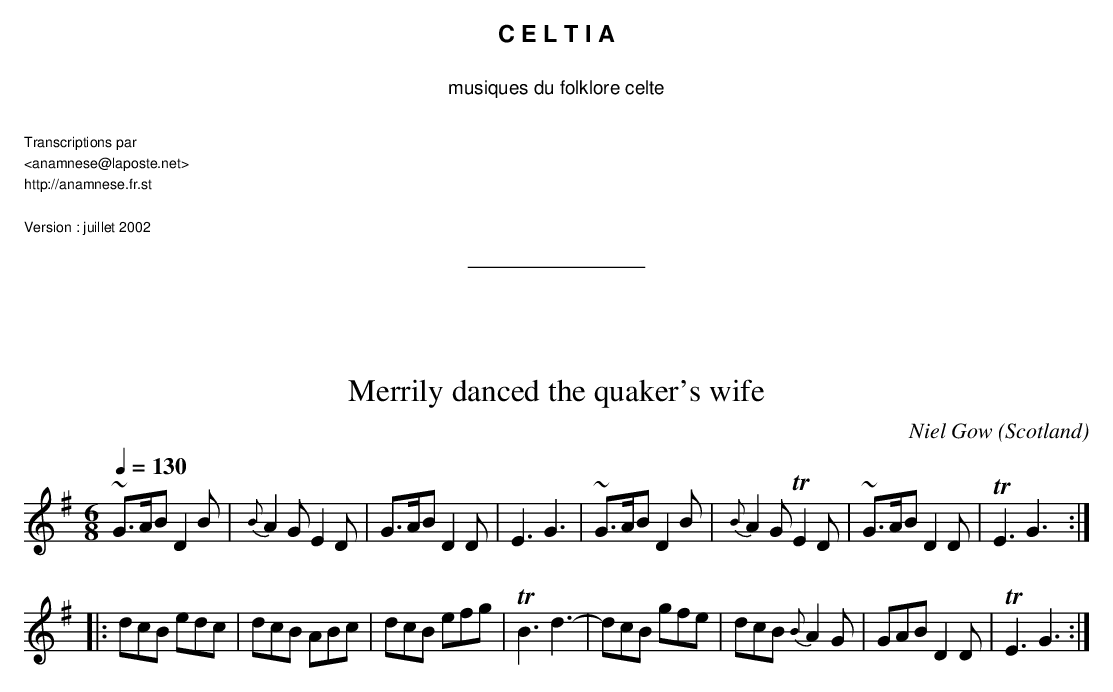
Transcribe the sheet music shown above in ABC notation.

X:1
T:Merrily danced the quaker's wife
C:Niel Gow
O:Scotland
M:6/8
L:1/8
Q:1/4=130
K:G
~G>AB D2 B | {B}A2 G E2 D | G>AB D2 D | E3 G3 | ~G>AB D2 B |\
{B}A2 G !trill!E2 D | ~G>AB D2 D | !trill!E3 G3 ::
dcB edc | dcB ABc | dcB efg | !trill!B3 d3-|dcB gfe |\
dcB {B}A2 G | GAB D2D | !trill!E3 G3 :|
